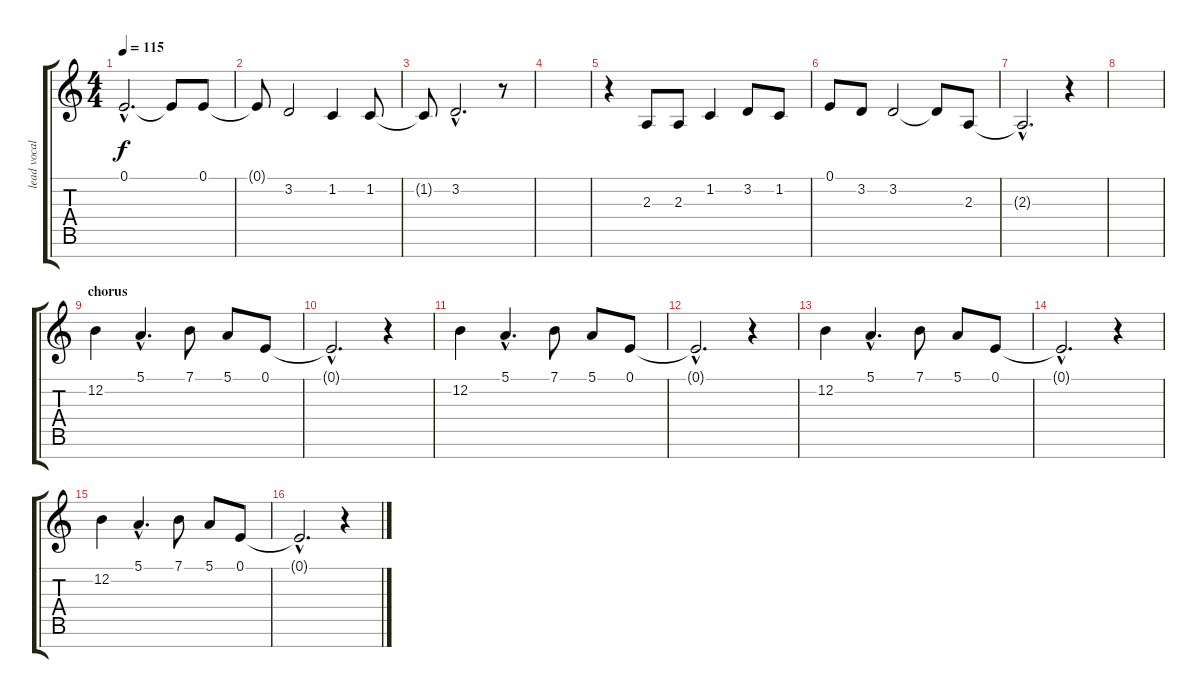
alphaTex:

\track ("lead vocals" "lead vocal") {instrument synthvoice}
\staff {score tabs}
\tuning (E4 B3 G3 D3 A2 E2 B1) {hide}
\ts (4 4)
\tempo 115
\clef g2
\ks c
0.1{hac t}.2{d dy f} 0.1{t}.8 0.1.8 |
0.1{t}.8 3.2.2 1.2.4 1.2.8 |
1.2{t}.8 3.2{hac}.2{d} r.8 |
|
r.4 2.3.8 2.3.8 1.2.4 3.2.8 1.2.8 |
0.1.8 3.2.8 3.2.2 3.2{t}.8 2.3.8 |
2.3{hac t}.2{d} r.4 |
|
\section ("" "chorus")
12.2.4 5.1{hac}.4{d} 7.1.8 5.1.8 0.1.8 |
0.1{hac t}.2{d} r.4 |
12.2.4 5.1{hac}.4{d} 7.1.8 5.1.8 0.1.8 |
0.1{hac t}.2{d} r.4 |
12.2.4 5.1{hac}.4{d} 7.1.8 5.1.8 0.1.8 |
0.1{hac t}.2{d} r.4 |
12.2.4 5.1{hac}.4{d} 7.1.8 5.1.8 0.1.8 |
0.1{hac t}.2{d} r.4
